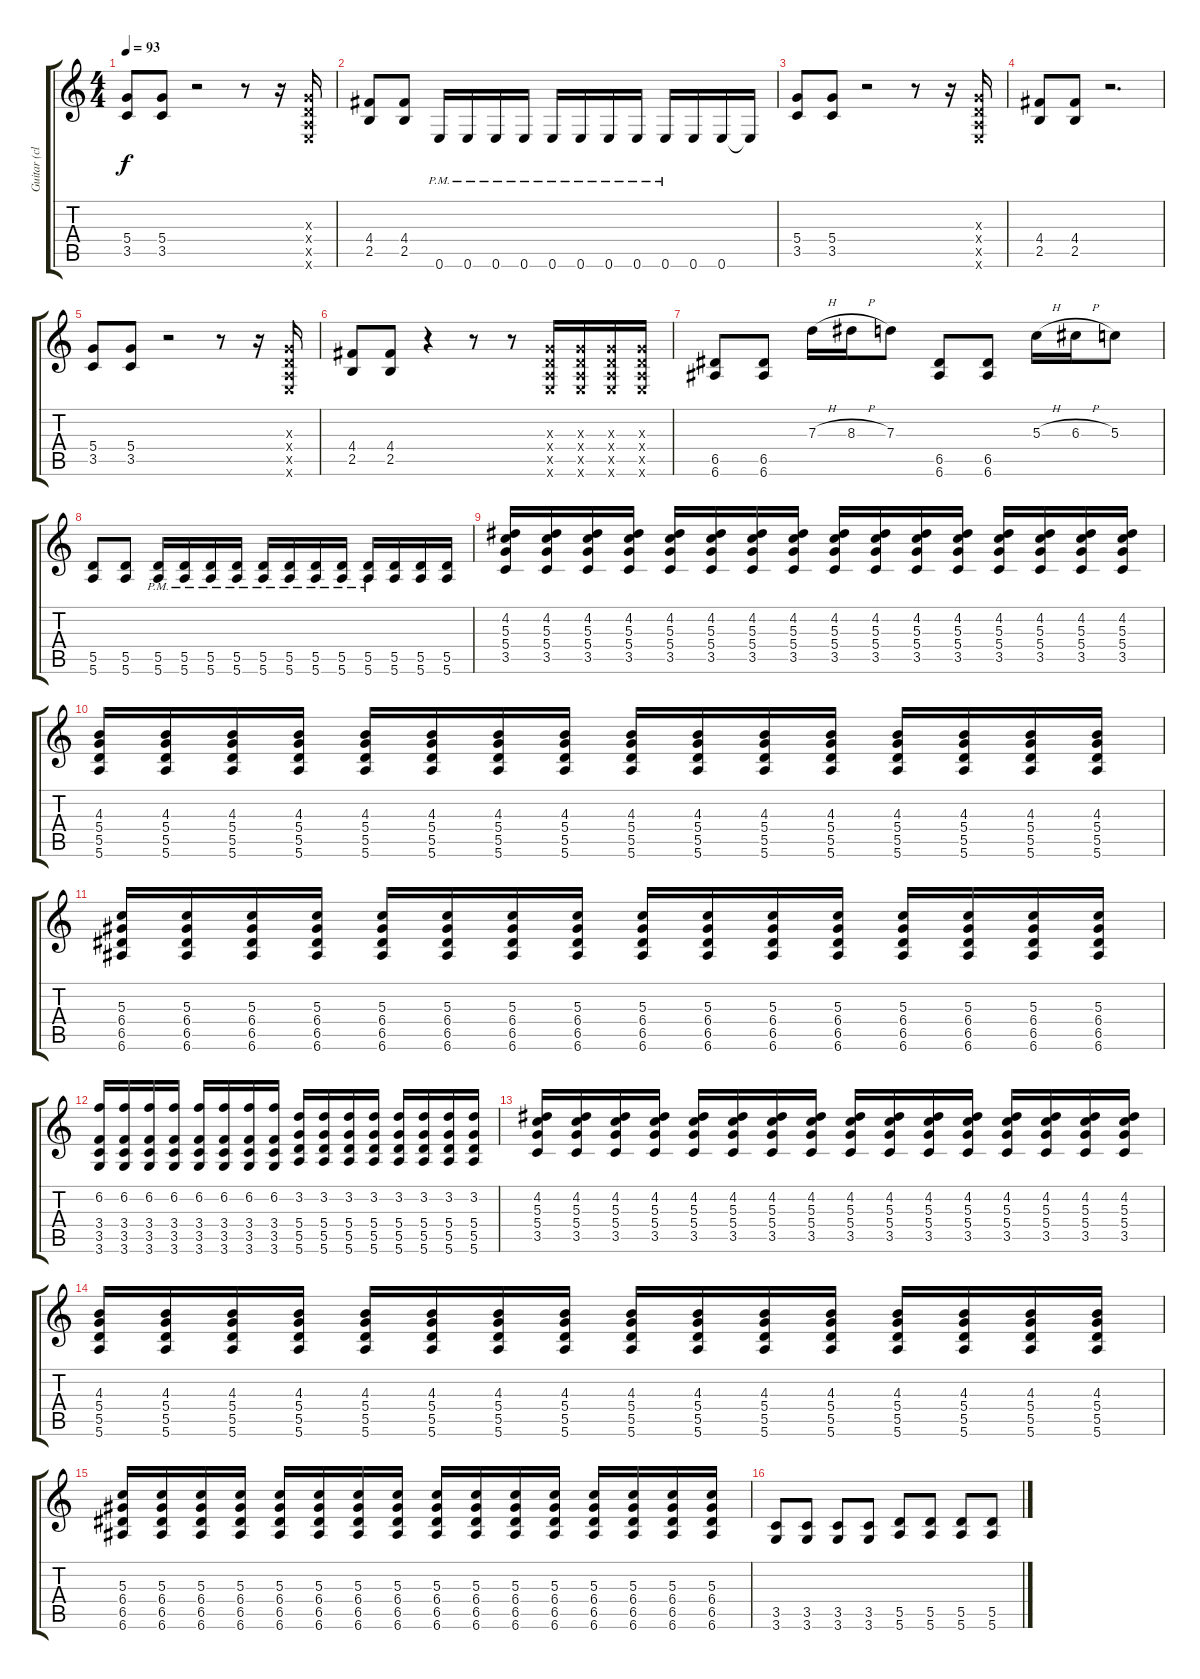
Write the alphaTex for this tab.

\track ("Guitar (clean, dist)" "Guitar (cl") {instrument electricguitarclean}
\staff {score tabs}
\tuning (E4 B3 G3 D3 A2 E2) {hide}
\ts (4 4)
\tempo 93
\clef g2
\ks c
(5.4 3.5).8{dy f} (5.4 3.5).8 r.2 r.8 r.16 (0.3{x} 0.4{x} 0.5{x} 0.6{x}).16 |
(4.4 2.5).8 (4.4 2.5).8 0.6{pm}.16 0.6{pm}.16 0.6{pm}.16 0.6{pm}.16 0.6{pm}.16 0.6{pm}.16 0.6{pm}.16 0.6{pm}.16 0.6{pm}.16 0.6.16 0.6.16 0.6{t}.16 |
(5.4 3.5).8 (5.4 3.5).8 r.2 r.8 r.16 (0.3{x} 0.4{x} 0.5{x} 0.6{x}).16 |
(4.4 2.5).8 (4.4 2.5).8 r.2{d} |
(5.4 3.5).8 (5.4 3.5).8 r.2 r.8 r.16 (0.3{x} 0.4{x} 0.5{x} 0.6{x}).16 |
(4.4 2.5).8 (4.4 2.5).8 r.4 r.8 r.8 (0.3{x} 0.4{x} 0.5{x} 0.6{x}).16 (0.3{x} 0.4{x} 0.5{x} 0.6{x}).16 (0.3{x} 0.4{x} 0.5{x} 0.6{x}).16 (0.3{x} 0.4{x} 0.5{x} 0.6{x}).16 |
(6.5 6.6).8 (6.5 6.6).8 7.3{h}.16 8.3{h}.16 7.3.8 (6.5 6.6).8 (6.5 6.6).8 5.3{h}.16 6.3{h}.16 5.3.8 |
(5.5 5.6).8 (5.5 5.6).8 (5.5{pm} 5.6{pm}).16 (5.5{pm} 5.6{pm}).16 (5.5{pm} 5.6{pm}).16 (5.5{pm} 5.6{pm}).16 (5.5{pm} 5.6{pm}).16 (5.5{pm} 5.6{pm}).16 (5.5{pm} 5.6{pm}).16 (5.5{pm} 5.6{pm}).16 (5.5 5.6{pm}).16 (5.5 5.6).16 (5.5 5.6).16 (5.5 5.6).16 |
(4.2 5.3 5.4 3.5).16 (4.2 5.3 5.4 3.5).16 (4.2 5.3 5.4 3.5).16 (4.2 5.3 5.4 3.5).16 (4.2 5.3 5.4 3.5).16 (4.2 5.3 5.4 3.5).16 (4.2 5.3 5.4 3.5).16 (4.2 5.3 5.4 3.5).16 (4.2 5.3 5.4 3.5).16 (4.2 5.3 5.4 3.5).16 (4.2 5.3 5.4 3.5).16 (4.2 5.3 5.4 3.5).16 (4.2 5.3 5.4 3.5).16 (4.2 5.3 5.4 3.5).16 (4.2 5.3 5.4 3.5).16 (4.2 5.3 5.4 3.5).16 |
(4.3 5.4 5.5 5.6).16 (4.3 5.4 5.5 5.6).16 (4.3 5.4 5.5 5.6).16 (4.3 5.4 5.5 5.6).16 (4.3 5.4 5.5 5.6).16 (4.3 5.4 5.5 5.6).16 (4.3 5.4 5.5 5.6).16 (4.3 5.4 5.5 5.6).16 (4.3 5.4 5.5 5.6).16 (4.3 5.4 5.5 5.6).16 (4.3 5.4 5.5 5.6).16 (4.3 5.4 5.5 5.6).16 (4.3 5.4 5.5 5.6).16 (4.3 5.4 5.5 5.6).16 (4.3 5.4 5.5 5.6).16 (4.3 5.4 5.5 5.6).16 |
(5.3 6.4 6.5 6.6).16 (5.3 6.4 6.5 6.6).16 (5.3 6.4 6.5 6.6).16 (5.3 6.4 6.5 6.6).16 (5.3 6.4 6.5 6.6).16 (5.3 6.4 6.5 6.6).16 (5.3 6.4 6.5 6.6).16 (5.3 6.4 6.5 6.6).16 (5.3 6.4 6.5 6.6).16 (5.3 6.4 6.5 6.6).16 (5.3 6.4 6.5 6.6).16 (5.3 6.4 6.5 6.6).16 (5.3 6.4 6.5 6.6).16 (5.3 6.4 6.5 6.6).16 (5.3 6.4 6.5 6.6).16 (5.3 6.4 6.5 6.6).16 |
(6.2 3.4 3.5 3.6).16 (6.2 3.4 3.5 3.6).16 (6.2 3.4 3.5 3.6).16 (6.2 3.4 3.5 3.6).16 (6.2 3.4 3.5 3.6).16 (6.2 3.4 3.5 3.6).16 (6.2 3.4 3.5 3.6).16 (6.2 3.4 3.5 3.6).16 (3.2 5.4 5.5 5.6).16 (3.2 5.4 5.5 5.6).16 (3.2 5.4 5.5 5.6).16 (3.2 5.4 5.5 5.6).16 (3.2 5.4 5.5 5.6).16 (3.2 5.4 5.5 5.6).16 (3.2 5.4 5.5 5.6).16 (3.2 5.4 5.5 5.6).16 |
(4.2 5.3 5.4 3.5).16 (4.2 5.3 5.4 3.5).16 (4.2 5.3 5.4 3.5).16 (4.2 5.3 5.4 3.5).16 (4.2 5.3 5.4 3.5).16 (4.2 5.3 5.4 3.5).16 (4.2 5.3 5.4 3.5).16 (4.2 5.3 5.4 3.5).16 (4.2 5.3 5.4 3.5).16 (4.2 5.3 5.4 3.5).16 (4.2 5.3 5.4 3.5).16 (4.2 5.3 5.4 3.5).16 (4.2 5.3 5.4 3.5).16 (4.2 5.3 5.4 3.5).16 (4.2 5.3 5.4 3.5).16 (4.2 5.3 5.4 3.5).16 |
(4.3 5.4 5.5 5.6).16 (4.3 5.4 5.5 5.6).16 (4.3 5.4 5.5 5.6).16 (4.3 5.4 5.5 5.6).16 (4.3 5.4 5.5 5.6).16 (4.3 5.4 5.5 5.6).16 (4.3 5.4 5.5 5.6).16 (4.3 5.4 5.5 5.6).16 (4.3 5.4 5.5 5.6).16 (4.3 5.4 5.5 5.6).16 (4.3 5.4 5.5 5.6).16 (4.3 5.4 5.5 5.6).16 (4.3 5.4 5.5 5.6).16 (4.3 5.4 5.5 5.6).16 (4.3 5.4 5.5 5.6).16 (4.3 5.4 5.5 5.6).16 |
(5.3 6.4 6.5 6.6).16 (5.3 6.4 6.5 6.6).16 (5.3 6.4 6.5 6.6).16 (5.3 6.4 6.5 6.6).16 (5.3 6.4 6.5 6.6).16 (5.3 6.4 6.5 6.6).16 (5.3 6.4 6.5 6.6).16 (5.3 6.4 6.5 6.6).16 (5.3 6.4 6.5 6.6).16 (5.3 6.4 6.5 6.6).16 (5.3 6.4 6.5 6.6).16 (5.3 6.4 6.5 6.6).16 (5.3 6.4 6.5 6.6).16 (5.3 6.4 6.5 6.6).16 (5.3 6.4 6.5 6.6).16 (5.3 6.4 6.5 6.6).16 |
(3.5 3.6).8 (3.5 3.6).8 (3.5 3.6).8 (3.5 3.6).8 (5.5 5.6).8 (5.5 5.6).8 (5.5 5.6).8 (5.5 5.6).8
